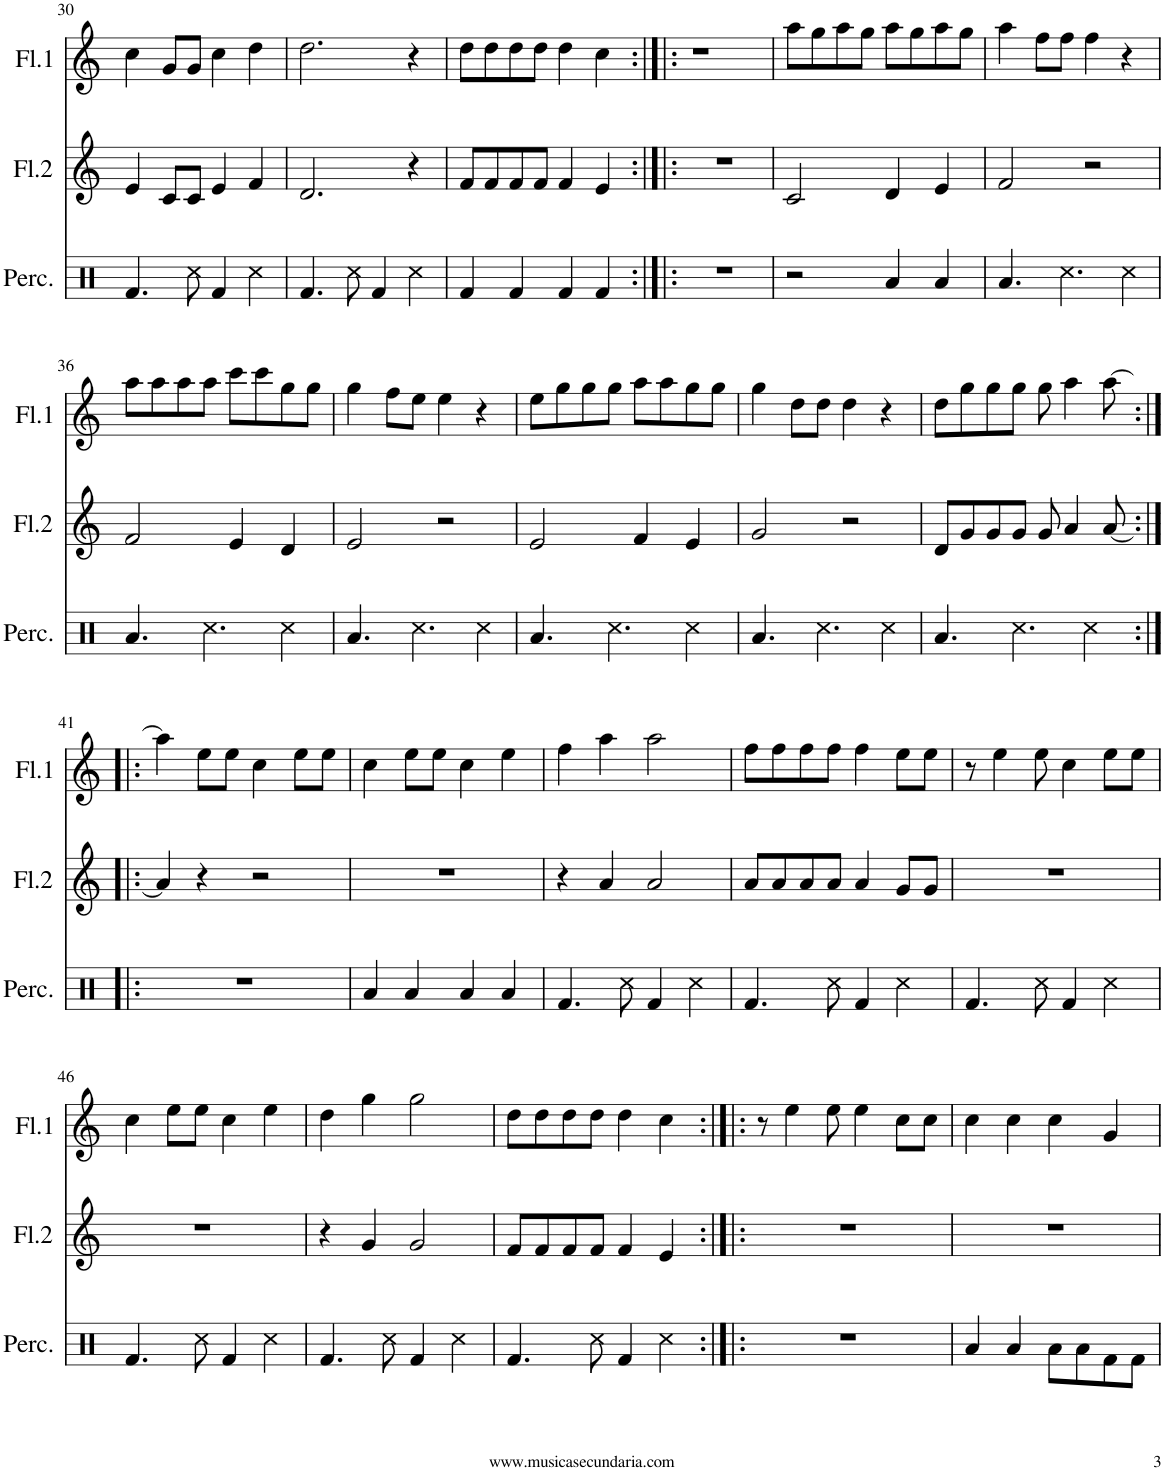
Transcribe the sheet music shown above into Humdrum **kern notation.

**kern	**kern	**kern
*part3	*part2	*part1
*staff3	*staff2	*staff1
*I"Percusión	*I"Flauta 2	*I"Flauta 1
*I'Perc.	*I'Fl.2	*I'Fl.1
!!LO:PB:g=z
*clefX	*clefG2	*clefG2
*k[]	*k[]	*k[]
*M4/4	*M4/4	*M4/4
=30	=30	=30
4.Rf/	4e/	4cc\
.	8c/L	8g/L
8Rcc\	8c/J	8g/J
4Rf/	4e/	4cc\
4Rcc\	4f/	4dd\
=31	=31	=31
4.Rf/	2.d/	2.dd\
8Rcc\	.	.
4Rf/	.	.
4Rcc\	4r	4r
=32	=32	=32
4Rf/	8f/L	8dd\L
.	8f/	8dd\
4Rf/	8f/	8dd\
.	8f/J	8dd\J
4Rf/	4f/	4dd\
4Rf/	4e/	4cc\
=33:|!|:	=33:|!|:	=33:|!|:
1r	1r	1r
=34	=34	=34
2r	2c/	8aa\L
.	.	8gg\
.	.	8aa\
.	.	8gg\J
4Ra/	4d/	8aa\L
.	.	8gg\
4Ra/	4e/	8aa\
.	.	8gg\J
=35	=35	=35
4.Ra/	2f/	4aa\
.	.	8ff\L
4.Rcc\	.	8ff\J
.	2r	4ff\
4Rcc\	.	4r
!!LO:LB:g=z
=36	=36	=36
4.Ra/	2f/	8aa\L
.	.	8aa\
.	.	8aa\
4.Rcc\	.	8aa\J
.	4e/	8ccc\L
.	.	8ccc\
4Rcc\	4d/	8gg\
.	.	8gg\J
=37	=37	=37
4.Ra/	2e/	4gg\
.	.	8ff\L
4.Rcc\	.	8ee\J
.	2r	4ee\
4Rcc\	.	4r
=38	=38	=38
4.Ra/	2e/	8ee\L
.	.	8gg\
.	.	8gg\
4.Rcc\	.	8gg\J
.	4f/	8aa\L
.	.	8aa\
4Rcc\	4e/	8gg\
.	.	8gg\J
=39	=39	=39
4.Ra/	2g/	4gg\
.	.	8dd\L
4.Rcc\	.	8dd\J
.	2r	4dd\
4Rcc\	.	4r
=40	=40	=40
4.Ra/	8d/L	8dd\L
.	8g/	8gg\
.	8g/	8gg\
4.Rcc\	8g/J	8gg\J
.	8g/	8gg\
.	4a/	4aa\
4Rcc\	.	.
.	[8a/	[8aa\
!!LO:LB:g=z
=41:|!|:	=41:|!|:	=41:|!|:
1r	4a/]	4aa\]
.	4r	8ee\L
.	.	8ee\J
.	2r	4cc\
.	.	8ee\L
.	.	8ee\J
=42	=42	=42
4Ra/	1r	4cc\
4Ra/	.	8ee\L
.	.	8ee\J
4Ra/	.	4cc\
4Ra/	.	4ee\
=43	=43	=43
4.Rf/	4r	4ff\
.	4a/	4aa\
8Rcc\	.	.
4Rf/	2a/	2aa\
4Rcc\	.	.
=44	=44	=44
4.Rf/	8a/L	8ff\L
.	8a/	8ff\
.	8a/	8ff\
8Rcc\	8a/J	8ff\J
4Rf/	4a/	4ff\
4Rcc\	8g/L	8ee\L
.	8g/J	8ee\J
=45	=45	=45
4.Rf/	1r	8r
.	.	4ee\
8Rcc\	.	8ee\
4Rf/	.	4cc\
4Rcc\	.	8ee\L
.	.	8ee\J
!!LO:LB:g=z
=46	=46	=46
4.Rf/	1r	4cc\
.	.	8ee\L
8Rcc\	.	8ee\J
4Rf/	.	4cc\
4Rcc\	.	4ee\
=47	=47	=47
4.Rf/	4r	4dd\
.	4g/	4gg\
8Rcc\	.	.
4Rf/	2g/	2gg\
4Rcc\	.	.
=48	=48	=48
4.Rf/	8f/L	8dd\L
.	8f/	8dd\
.	8f/	8dd\
8Rcc\	8f/J	8dd\J
4Rf/	4f/	4dd\
4Rcc\	4e/	4cc\
=49:|!|:	=49:|!|:	=49:|!|:
1r	1r	8r
.	.	4ee\
.	.	8ee\
.	.	4ee\
.	.	8cc\L
.	.	8cc\J
=50	=50	=50
4Ra/	1r	4cc\
4Ra/	.	4cc\
8Ra\L	.	4cc\
8Ra\	.	.
8Rf\	.	4g/
8Rf\J	.	.
=	=	=
*-	*-	*-
